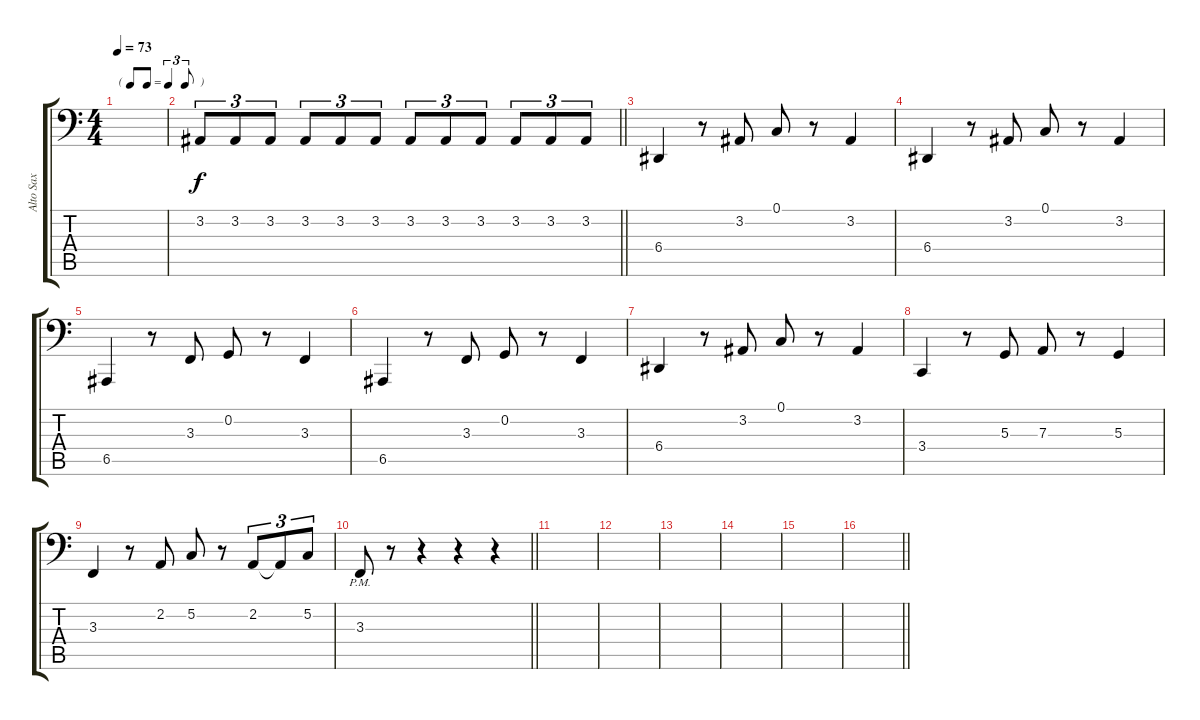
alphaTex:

\track ("Alto Sax" "Alto Sax") {instrument altosax}
\staff {score tabs}
\tuning (C3 G2 D2 A1 E1 B0) {hide}
\ts (4 4)
\tf triplet8th
\tempo 73
\clef f4
\ks c
|
\barLineRight lightlight
3.2.8{tu (3 2)} 3.2.8{tu (3 2)} 3.2.8{tu (3 2)} 3.2.8{tu (3 2)} 3.2.8{tu (3 2) dy f} 3.2.8{tu (3 2)} 3.2.8{tu (3 2)} 3.2.8{tu (3 2)} 3.2.8{tu (3 2)} 3.2.8{tu (3 2)} 3.2.8{tu (3 2)} 3.2.8{tu (3 2)} |
\section ("" "")
6.4.4 r.8 3.2.8 0.1.8 r.8 3.2.4 |
6.4.4 r.8 3.2.8 0.1.8 r.8 3.2.4 |
6.5.4 r.8 3.3.8 0.2.8 r.8 3.3.4 |
6.5.4 r.8 3.3.8 0.2.8 r.8 3.3.4 |
6.4.4 r.8 3.2.8 0.1.8 r.8 3.2.4 |
3.4.4 r.8 5.3.8 7.3.8 r.8 5.3.4 |
3.3.4 r.8 2.2.8 5.2.8 r.8 2.2.8{tu (3 2)} 2.2{t}.8{tu (3 2)} 5.2.8{tu (3 2)} |
\barLineRight lightlight
3.3{pm}.8 r.8 r.4 r.4 r.4 |
\section ("" "")
|
|
|
|
|
\barLineRight lightlight
